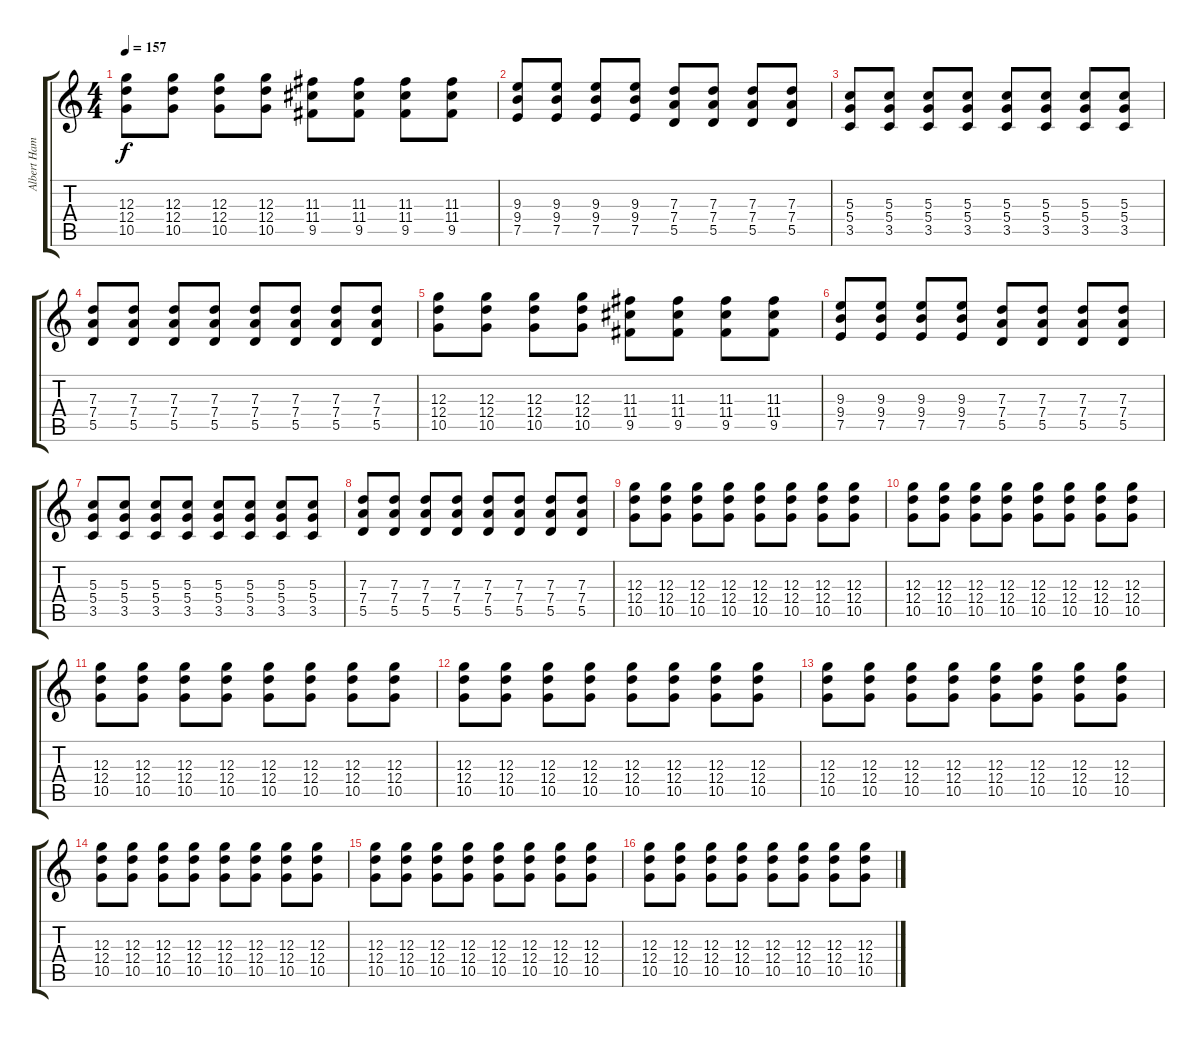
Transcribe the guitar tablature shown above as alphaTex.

\track ("Albert Hammond Jr. - Rhythm Guitar" "Albert Ham") {instrument overdrivenguitar}
\staff {score tabs}
\tuning (E4 B3 G3 D3 A2 E2) {hide}
\ts (4 4)
\tempo 157
\clef g2
\ks c
(12.3 12.4 10.5).8{dy f} (12.3 12.4 10.5).8 (12.3 12.4 10.5).8 (12.3 12.4 10.5).8 (11.3 11.4 9.5).8 (11.3 11.4 9.5).8 (11.3 11.4 9.5).8 (11.3 11.4 9.5).8 |
(9.3 9.4 7.5).8 (9.3 9.4 7.5).8 (9.3 9.4 7.5).8 (9.3 9.4 7.5).8 (7.3 7.4 5.5).8 (7.3 7.4 5.5).8 (7.3 7.4 5.5).8 (7.3 7.4 5.5).8 |
(5.3 5.4 3.5).8 (5.3 5.4 3.5).8 (5.3 5.4 3.5).8 (5.3 5.4 3.5).8 (5.3 5.4 3.5).8 (5.3 5.4 3.5).8 (5.3 5.4 3.5).8 (5.3 5.4 3.5).8 |
(7.3 7.4 5.5).8 (7.3 7.4 5.5).8 (7.3 7.4 5.5).8 (7.3 7.4 5.5).8 (7.3 7.4 5.5).8 (7.3 7.4 5.5).8 (7.3 7.4 5.5).8 (7.3 7.4 5.5).8 |
(12.3 12.4 10.5).8 (12.3 12.4 10.5).8 (12.3 12.4 10.5).8 (12.3 12.4 10.5).8 (11.3 11.4 9.5).8 (11.3 11.4 9.5).8 (11.3 11.4 9.5).8 (11.3 11.4 9.5).8 |
(9.3 9.4 7.5).8 (9.3 9.4 7.5).8 (9.3 9.4 7.5).8 (9.3 9.4 7.5).8 (7.3 7.4 5.5).8 (7.3 7.4 5.5).8 (7.3 7.4 5.5).8 (7.3 7.4 5.5).8 |
(5.3 5.4 3.5).8 (5.3 5.4 3.5).8 (5.3 5.4 3.5).8 (5.3 5.4 3.5).8 (5.3 5.4 3.5).8 (5.3 5.4 3.5).8 (5.3 5.4 3.5).8 (5.3 5.4 3.5).8 |
(7.3 7.4 5.5).8 (7.3 7.4 5.5).8 (7.3 7.4 5.5).8 (7.3 7.4 5.5).8 (7.3 7.4 5.5).8 (7.3 7.4 5.5).8 (7.3 7.4 5.5).8 (7.3 7.4 5.5).8 |
(12.3 12.4 10.5).8{volume 8} (12.3 12.4 10.5).8 (12.3 12.4 10.5).8 (12.3 12.4 10.5).8 (12.3 12.4 10.5).8 (12.3 12.4 10.5).8 (12.3 12.4 10.5).8 (12.3 12.4 10.5).8 |
(12.3 12.4 10.5).8 (12.3 12.4 10.5).8 (12.3 12.4 10.5).8 (12.3 12.4 10.5).8 (12.3 12.4 10.5).8 (12.3 12.4 10.5).8 (12.3 12.4 10.5).8 (12.3 12.4 10.5).8 |
(12.3 12.4 10.5).8 (12.3 12.4 10.5).8 (12.3 12.4 10.5).8 (12.3 12.4 10.5).8 (12.3 12.4 10.5).8 (12.3 12.4 10.5).8 (12.3 12.4 10.5).8 (12.3 12.4 10.5).8 |
(12.3 12.4 10.5).8 (12.3 12.4 10.5).8 (12.3 12.4 10.5).8 (12.3 12.4 10.5).8 (12.3 12.4 10.5).8 (12.3 12.4 10.5).8 (12.3 12.4 10.5).8 (12.3 12.4 10.5).8 |
(12.3 12.4 10.5).8 (12.3 12.4 10.5).8 (12.3 12.4 10.5).8 (12.3 12.4 10.5).8 (12.3 12.4 10.5).8 (12.3 12.4 10.5).8 (12.3 12.4 10.5).8 (12.3 12.4 10.5).8 |
(12.3 12.4 10.5).8 (12.3 12.4 10.5).8 (12.3 12.4 10.5).8 (12.3 12.4 10.5).8 (12.3 12.4 10.5).8 (12.3 12.4 10.5).8 (12.3 12.4 10.5).8 (12.3 12.4 10.5).8 |
(12.3 12.4 10.5).8 (12.3 12.4 10.5).8 (12.3 12.4 10.5).8 (12.3 12.4 10.5).8 (12.3 12.4 10.5).8 (12.3 12.4 10.5).8 (12.3 12.4 10.5).8 (12.3 12.4 10.5).8 |
(12.3 12.4 10.5).8 (12.3 12.4 10.5).8 (12.3 12.4 10.5).8 (12.3 12.4 10.5).8 (12.3 12.4 10.5).8 (12.3 12.4 10.5).8 (12.3 12.4 10.5).8 (12.3 12.4 10.5).8
